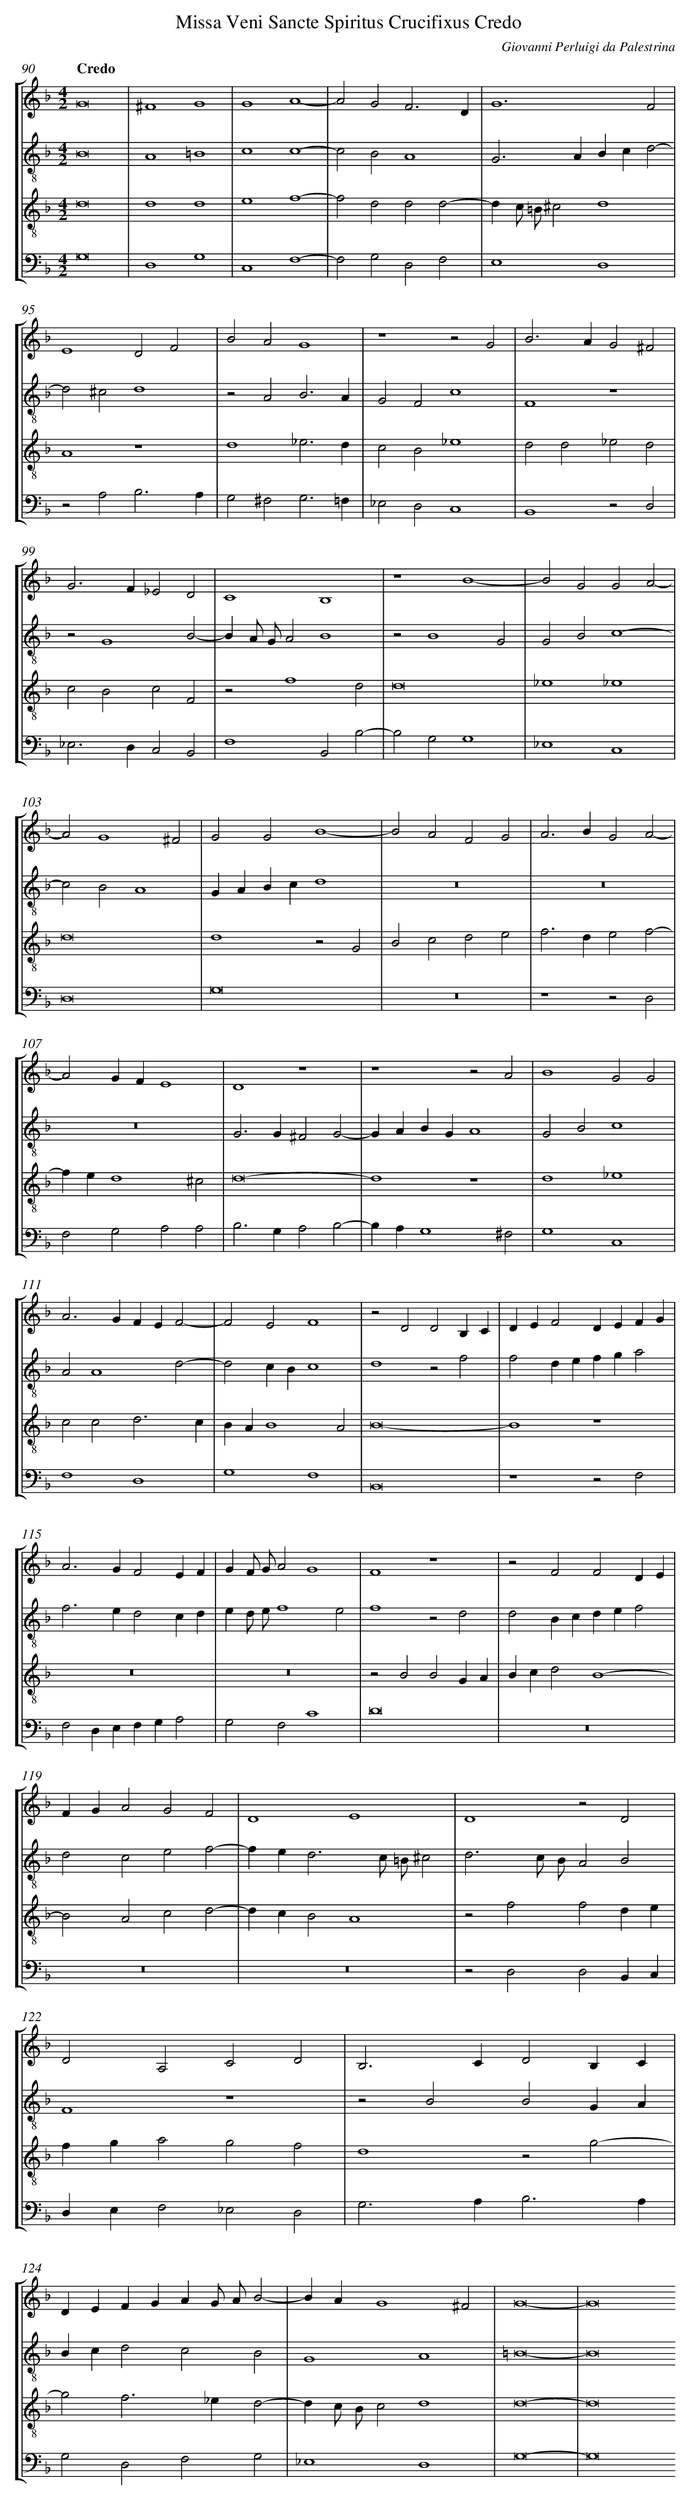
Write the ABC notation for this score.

X:1
T: Missa Veni Sancte Spiritus Crucifixus Credo
C: Giovanni Perluigi da Palestrina
L: 1/4
M: 4/2
Q: "Credo"
%%staves [1 2 3 4]
V: 1 clef=treble
V: 2 clef=treble-8
V: 3 clef=treble-8
V: 4 clef=bass
K: F
[V:1] G8 |
[V:2] B8 |
[V:3] d8 |
[V:4] G,8 |
[V:1] ^F4G4 |
[V:2] A4=B4 |
[V:3] d4d4 |
[V:4] D,4G,4 |
[V:1] G4A4- |
[V:2] c4c4- |
[V:3] e4f4- |
[V:4] C,4F,4- |
[V:1] A2G2F3D |
[V:2] c2B2A4 |
[V:3] f2d2d2d2- |
[V:4] F,2G,2D,2F,2 |
[V:1] G6F2 |
[V:2] G2>A2Bcd2- |
[V:3] dc/ =B/^c2d4 |
[V:4] E,4D,4 |
[V:1] E4D2F2 |
[V:2] d2^c2d4 |
[V:3] A4z4 |
[V:4] z2A,2B,3A, |
[V:1] B2A2G4 |
[V:2] z2A2B3A |
[V:3] d4_e3d |
[V:4] G,2^F,2G,3=F, |
[V:1] z4z2G2 |
[V:2] G2F2c4 |
[V:3] c2B2_e4 |
[V:4] _E,2D,2C,4 |
[V:1] B2>A2G2^F2 |
[V:2] F4z4 |
[V:3] d2d2_e2d2 |
[V:4] B,,4z2D,2 |
[V:1] G2>F2_E2D2 |
[V:2] z2G4B2- |
[V:3] c2B2c2F2 |
[V:4] _E,2>D,2C,2B,,2 |
[V:1] C4B,4 |
[V:2] BA/ G/A2B4 |
[V:3] z2f4d2 |
[V:4] F,4B,,2B,2- |
[V:1] z4B4- |
[V:2] z2B4G2 |
[V:3] d8 |
[V:4] B,2G,2G,4 |
[V:1] B2G2G2A2- |
[V:2] G2B2c4- |
[V:3] _e4_e4 |
[V:4] _E,4C,4 |
[V:1] A2G4^F2 |
[V:2] c2B2A4 |
[V:3] d8 |
[V:4] D,8 |
[V:1] G2G2B4- |
[V:2] GABcd4 |
[V:3] d4z2G2 |
[V:4] G,8 |
[V:1] B2A2F2G2 |
[V:2] z8 |
[V:3] B2c2d2e2 |
[V:4] z8 |
[V:1] A2>B2G2A2- |
[V:2] z8 |
[V:3] f2>d2e2f2- |
[V:4] z4z2D,2 |
[V:1] A2GFE4 |
[V:2] z8 |
[V:3] fed4^c2 |
[V:4] F,2G,2A,2A,2 |
[V:1] D4z4 |
[V:2] G2>G2^F2G2- |
[V:3] d8- |
[V:4] B,2>G,2A,2B,2- |
[V:1] z4z2A2 |
[V:2] GABGA4 |
[V:3] d4z4 |
[V:4] B,A,G,4^F,2 |
[V:1] B4G2G2 |
[V:2] G2B2c4 |
[V:3] d4_e4 |
[V:4] G,4C,4 |
[V:1] A2>G2FEF2- |
[V:2] A2A4d2- |
[V:3] c2c2d3c |
[V:4] F,4D,4 |
[V:1] F2E2F4 |
[V:2] d2cBc4 |
[V:3] BAB4A2 |
[V:4] G,4F,4 |
[V:1] z2D2D2B,C |
[V:2] d4z2f2 |
[V:3] B8- |
[V:4] B,,8 |
[V:1] DEF2DEFG |
[V:2] f2defga2 |
[V:3] B4z4 |
[V:4] z4z2F,2 |
[V:1] A2>G2F2EF |
[V:2] f2>e2d2cd |
[V:3] z8 |
[V:4] F,2D,E,F,G,A,2 |
[V:1] GF/ G/A2G4 |
[V:2] ed/ e/f4e2 |
[V:3] z8 |
[V:4] G,2F,2C4 |
[V:1] F4z4 |
[V:2] f4z2d2 |
[V:3] z2B2B2GA |
[V:4] D8 |
[V:1] z2F2F2DE |
[V:2] d2Bcdef2 |
[V:3] Bcd2B4- |
[V:4] z8 |
[V:1] FGA2G2F2 |
[V:2] d2c2e2f2- |
[V:3] B2A2c2d2- |
[V:4] z8 |
[V:1] D4E4 |
[V:2] fe2<d2c/ =B/^c2 |
[V:3] dcB2A4 |
[V:4] z8 |
[V:1] D4z2D2 |
[V:2] d3c/ B/A2B2 |
[V:3] z2f2f2de |
[V:4] z2D,2D,2B,,C, |
[V:1] D2A,2C2D2 |
[V:2] F4z4 |
[V:3] fga2g2f2 |
[V:4] D,E,F,2_E,2D,2 |
[V:1] B,2>C2D2B,C |
[V:2] z2B2B2GA |
[V:3] d4z2g2- |
[V:4] G,2>A,2B,3A, |
[V:1] DEFGAG/ A/B2- |
[V:2] Bcd2c2B2 |
[V:3] g2f2>_e2d2- |
[V:4] G,2D,2F,2G,2 |
[V:1] BAG4^F2 |
[V:2] G4A4 |
[V:3] dc/ B/c2d4 |
[V:4] _E,4D,4 |
[V:1] G8- |
[V:2] =B8- |
[V:3] d8- |
[V:4] G,8- |
[V:1] G8
[V:2] B8
[V:3] d8
[V:4] G,8
